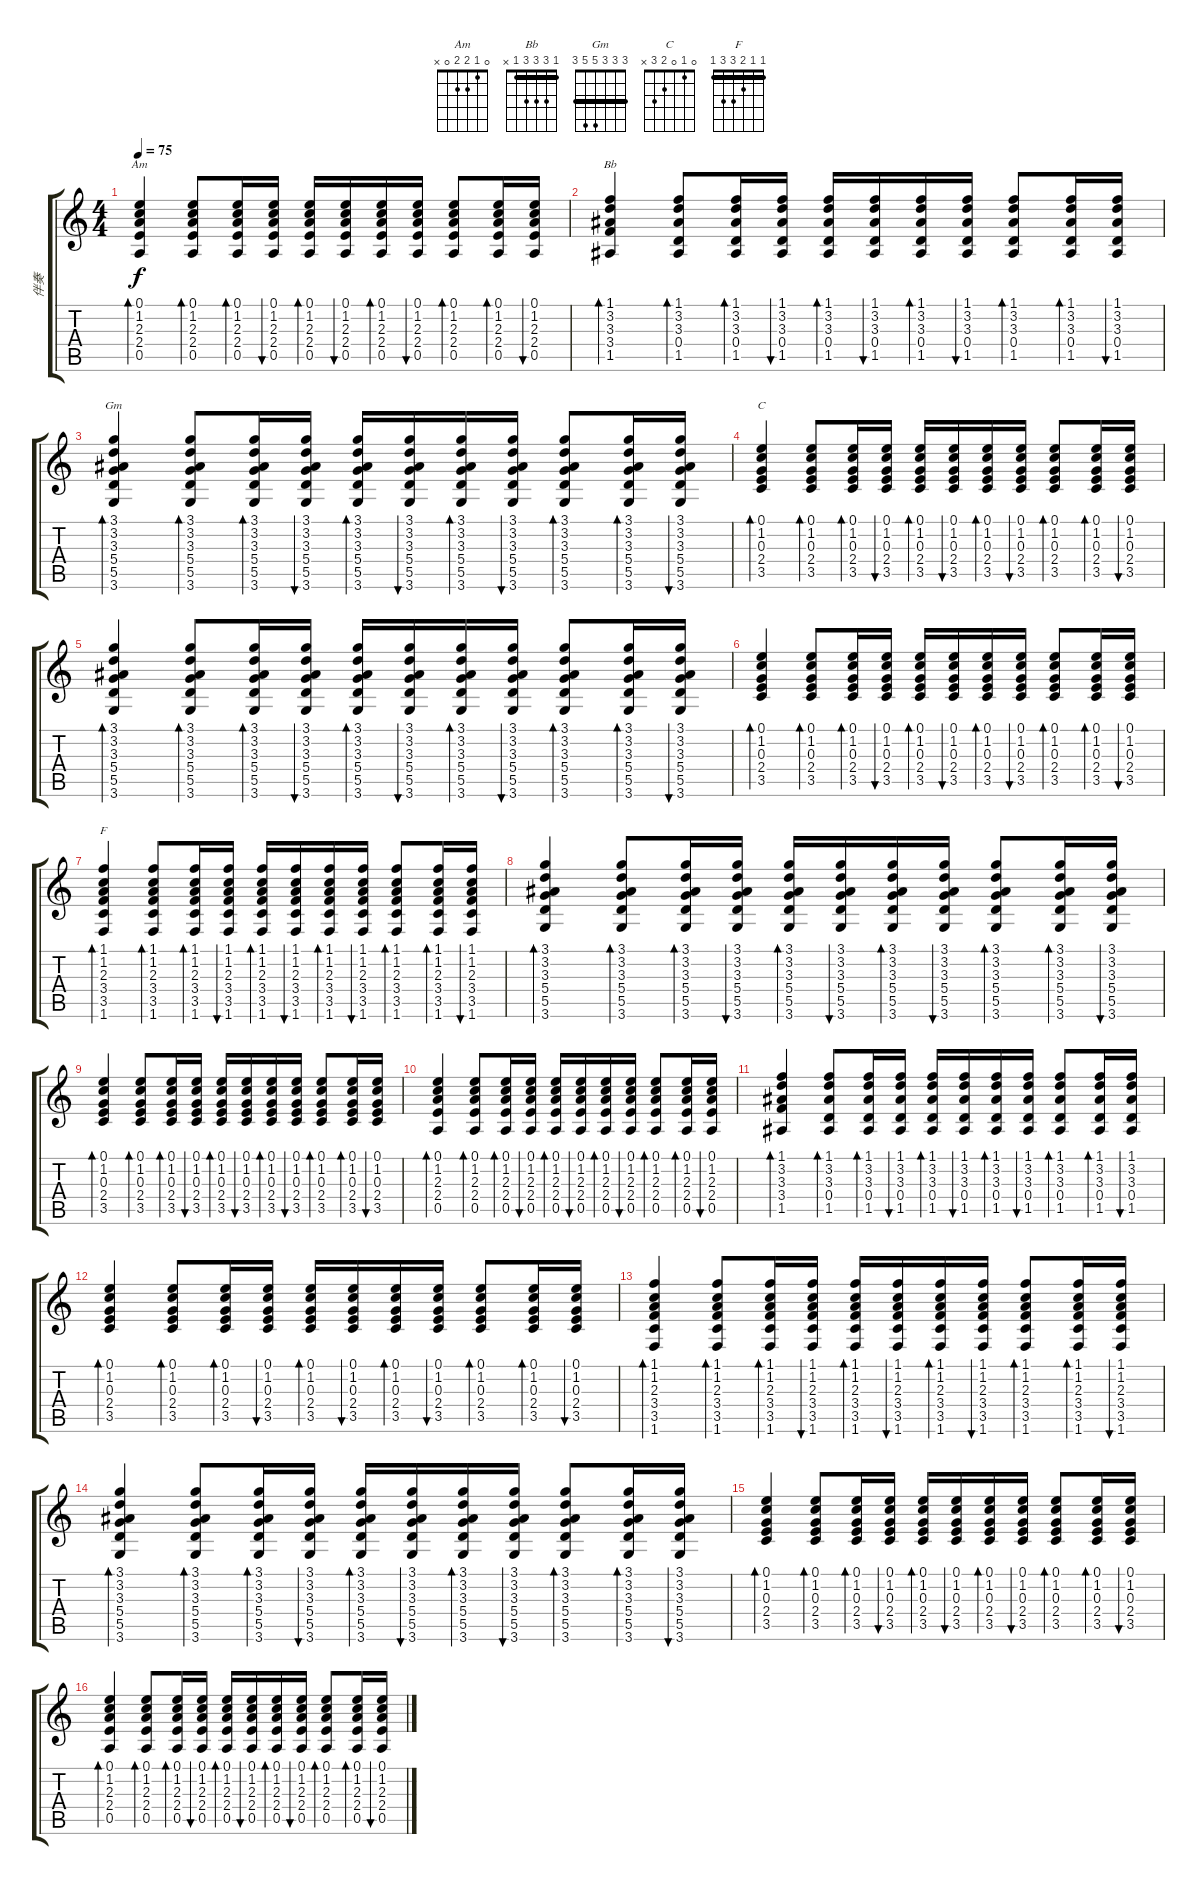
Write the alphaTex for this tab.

\track ("伴奏" "伴奏") {instrument acousticguitarsteel}
\staff {score tabs}
\tuning (E4 B3 G3 D3 A2 E2) {hide}
\chord ("Am" 0 1 2 2 0 x)
\chord ("Bb" 1 3 3 3 1 x) {barre 1}
\chord ("Gm" 3 3 3 5 5 3) {barre 3}
\chord ("C" 0 1 0 2 3 x)
\chord ("F" 1 1 2 3 3 1) {barre 1}
\ts (4 4)
\tempo 75
\clef g2
\ks c
(0.1 1.2 2.3 2.4 0.5).4{bd 30 ch "Am" dy f} (0.1 1.2 2.3 2.4 0.5).8{bd 30} (0.1 1.2 2.3 2.4 0.5).16{bd 30} (0.1 1.2 2.3 2.4 0.5).16{bu 30} (0.1 1.2 2.3 2.4 0.5).16{bd 30} (0.1 1.2 2.3 2.4 0.5).16{bu 30} (0.1 1.2 2.3 2.4 0.5).16{bd 30} (0.1 1.2 2.3 2.4 0.5).16{bu 30} (0.1 1.2 2.3 2.4 0.5).8{bd 30} (0.1 1.2 2.3 2.4 0.5).16{bd 30} (0.1 1.2 2.3 2.4 0.5).16{bu 30} |
(1.1 3.2 3.3 3.4 1.5).4{bd 30 ch "Bb"} (1.1 3.2 3.3 0.4 1.5).8{bd 30} (1.1 3.2 3.3 0.4 1.5).16{bd 30} (1.1 3.2 3.3 0.4 1.5).16{bu 30} (1.1 3.2 3.3 0.4 1.5).16{bd 30} (1.1 3.2 3.3 0.4 1.5).16{bu 30} (1.1 3.2 3.3 0.4 1.5).16{bd 30} (1.1 3.2 3.3 0.4 1.5).16{bu 30} (1.1 3.2 3.3 0.4 1.5).8{bd 30} (1.1 3.2 3.3 0.4 1.5).16{bd 30} (1.1 3.2 3.3 0.4 1.5).16{bu 30} |
(3.1 3.2 3.3 5.4 5.5 3.6).4{bd 30 ch "Gm"} (3.1 3.2 3.3 5.4 5.5 3.6).8{bd 30} (3.1 3.2 3.3 5.4 5.5 3.6).16{bd 30} (3.1 3.2 3.3 5.4 5.5 3.6).16{bu 30} (3.1 3.2 3.3 5.4 5.5 3.6).16{bd 30} (3.1 3.2 3.3 5.4 5.5 3.6).16{bu 30} (3.1 3.2 3.3 5.4 5.5 3.6).16{bd 30} (3.1 3.2 3.3 5.4 5.5 3.6).16{bu 30} (3.1 3.2 3.3 5.4 5.5 3.6).8{bd 30} (3.1 3.2 3.3 5.4 5.5 3.6).16{bd 30} (3.1 3.2 3.3 5.4 5.5 3.6).16{bu 30} |
(0.1 1.2 0.3 2.4 3.5).4{bd 30 ch "C"} (0.1 1.2 0.3 2.4 3.5).8{bd 30} (0.1 1.2 0.3 2.4 3.5).16{bd 30} (0.1 1.2 0.3 2.4 3.5).16{bu 30} (0.1 1.2 0.3 2.4 3.5).16{bd 30} (0.1 1.2 0.3 2.4 3.5).16{bu 30} (0.1 1.2 0.3 2.4 3.5).16{bd 30} (0.1 1.2 0.3 2.4 3.5).16{bu 30} (0.1 1.2 0.3 2.4 3.5).8{bd 30} (0.1 1.2 0.3 2.4 3.5).16{bd 30} (0.1 1.2 0.3 2.4 3.5).16{bu 30} |
(3.1 3.2 3.3 5.4 5.5 3.6).4{bd 30} (3.1 3.2 3.3 5.4 5.5 3.6).8{bd 30} (3.1 3.2 3.3 5.4 5.5 3.6).16{bd 30} (3.1 3.2 3.3 5.4 5.5 3.6).16{bu 30} (3.1 3.2 3.3 5.4 5.5 3.6).16{bd 30} (3.1 3.2 3.3 5.4 5.5 3.6).16{bu 30} (3.1 3.2 3.3 5.4 5.5 3.6).16{bd 30} (3.1 3.2 3.3 5.4 5.5 3.6).16{bu 30} (3.1 3.2 3.3 5.4 5.5 3.6).8{bd 30} (3.1 3.2 3.3 5.4 5.5 3.6).16{bd 30} (3.1 3.2 3.3 5.4 5.5 3.6).16{bu 30} |
(0.1 1.2 0.3 2.4 3.5).4{bd 30} (0.1 1.2 0.3 2.4 3.5).8{bd 30} (0.1 1.2 0.3 2.4 3.5).16{bd 30} (0.1 1.2 0.3 2.4 3.5).16{bu 30} (0.1 1.2 0.3 2.4 3.5).16{bd 30} (0.1 1.2 0.3 2.4 3.5).16{bu 30} (0.1 1.2 0.3 2.4 3.5).16{bd 30} (0.1 1.2 0.3 2.4 3.5).16{bu 30} (0.1 1.2 0.3 2.4 3.5).8{bd 30} (0.1 1.2 0.3 2.4 3.5).16{bd 30} (0.1 1.2 0.3 2.4 3.5).16{bu 30} |
(1.1 1.2 2.3 3.4 3.5 1.6).4{bd 30 ch "F"} (1.1 1.2 2.3 3.4 3.5 1.6).8{bd 30} (1.1 1.2 2.3 3.4 3.5 1.6).16{bd 30} (1.1 1.2 2.3 3.4 3.5 1.6).16{bu 30} (1.1 1.2 2.3 3.4 3.5 1.6).16{bd 30} (1.1 1.2 2.3 3.4 3.5 1.6).16{bu 30} (1.1 1.2 2.3 3.4 3.5 1.6).16{bd 30} (1.1 1.2 2.3 3.4 3.5 1.6).16{bu 30} (1.1 1.2 2.3 3.4 3.5 1.6).8{bd 30} (1.1 1.2 2.3 3.4 3.5 1.6).16{bd 30} (1.1 1.2 2.3 3.4 3.5 1.6).16{bu 30} |
(3.1 3.2 3.3 5.4 5.5 3.6).4{bd 30} (3.1 3.2 3.3 5.4 5.5 3.6).8{bd 30} (3.1 3.2 3.3 5.4 5.5 3.6).16{bd 30} (3.1 3.2 3.3 5.4 5.5 3.6).16{bu 30} (3.1 3.2 3.3 5.4 5.5 3.6).16{bd 30} (3.1 3.2 3.3 5.4 5.5 3.6).16{bu 30} (3.1 3.2 3.3 5.4 5.5 3.6).16{bd 30} (3.1 3.2 3.3 5.4 5.5 3.6).16{bu 30} (3.1 3.2 3.3 5.4 5.5 3.6).8{bd 30} (3.1 3.2 3.3 5.4 5.5 3.6).16{bd 30} (3.1 3.2 3.3 5.4 5.5 3.6).16{bu 30} |
(0.1 1.2 0.3 2.4 3.5).4{bd 30} (0.1 1.2 0.3 2.4 3.5).8{bd 30} (0.1 1.2 0.3 2.4 3.5).16{bd 30} (0.1 1.2 0.3 2.4 3.5).16{bu 30} (0.1 1.2 0.3 2.4 3.5).16{bd 30} (0.1 1.2 0.3 2.4 3.5).16{bu 30} (0.1 1.2 0.3 2.4 3.5).16{bd 30} (0.1 1.2 0.3 2.4 3.5).16{bu 30} (0.1 1.2 0.3 2.4 3.5).8{bd 30} (0.1 1.2 0.3 2.4 3.5).16{bd 30} (0.1 1.2 0.3 2.4 3.5).16{bu 30} |
(0.1 1.2 2.3 2.4 0.5).4{bd 30} (0.1 1.2 2.3 2.4 0.5).8{bd 30} (0.1 1.2 2.3 2.4 0.5).16{bd 30} (0.1 1.2 2.3 2.4 0.5).16{bu 30} (0.1 1.2 2.3 2.4 0.5).16{bd 30} (0.1 1.2 2.3 2.4 0.5).16{bu 30} (0.1 1.2 2.3 2.4 0.5).16{bd 30} (0.1 1.2 2.3 2.4 0.5).16{bu 30} (0.1 1.2 2.3 2.4 0.5).8{bd 30} (0.1 1.2 2.3 2.4 0.5).16{bd 30} (0.1 1.2 2.3 2.4 0.5).16{bu 30} |
(1.1 3.2 3.3 3.4 1.5).4{bd 30} (1.1 3.2 3.3 0.4 1.5).8{bd 30} (1.1 3.2 3.3 0.4 1.5).16{bd 30} (1.1 3.2 3.3 0.4 1.5).16{bu 30} (1.1 3.2 3.3 0.4 1.5).16{bd 30} (1.1 3.2 3.3 0.4 1.5).16{bu 30} (1.1 3.2 3.3 0.4 1.5).16{bd 30} (1.1 3.2 3.3 0.4 1.5).16{bu 30} (1.1 3.2 3.3 0.4 1.5).8{bd 30} (1.1 3.2 3.3 0.4 1.5).16{bd 30} (1.1 3.2 3.3 0.4 1.5).16{bu 30} |
(0.1 1.2 0.3 2.4 3.5).4{bd 30} (0.1 1.2 0.3 2.4 3.5).8{bd 30} (0.1 1.2 0.3 2.4 3.5).16{bd 30} (0.1 1.2 0.3 2.4 3.5).16{bu 30} (0.1 1.2 0.3 2.4 3.5).16{bd 30} (0.1 1.2 0.3 2.4 3.5).16{bu 30} (0.1 1.2 0.3 2.4 3.5).16{bd 30} (0.1 1.2 0.3 2.4 3.5).16{bu 30} (0.1 1.2 0.3 2.4 3.5).8{bd 30} (0.1 1.2 0.3 2.4 3.5).16{bd 30} (0.1 1.2 0.3 2.4 3.5).16{bu 30} |
(1.1 1.2 2.3 3.4 3.5 1.6).4{bd 30} (1.1 1.2 2.3 3.4 3.5 1.6).8{bd 30} (1.1 1.2 2.3 3.4 3.5 1.6).16{bd 30} (1.1 1.2 2.3 3.4 3.5 1.6).16{bu 30} (1.1 1.2 2.3 3.4 3.5 1.6).16{bd 30} (1.1 1.2 2.3 3.4 3.5 1.6).16{bu 30} (1.1 1.2 2.3 3.4 3.5 1.6).16{bd 30} (1.1 1.2 2.3 3.4 3.5 1.6).16{bu 30} (1.1 1.2 2.3 3.4 3.5 1.6).8{bd 30} (1.1 1.2 2.3 3.4 3.5 1.6).16{bd 30} (1.1 1.2 2.3 3.4 3.5 1.6).16{bu 30} |
(3.1 3.2 3.3 5.4 5.5 3.6).4{bd 30} (3.1 3.2 3.3 5.4 5.5 3.6).8{bd 30} (3.1 3.2 3.3 5.4 5.5 3.6).16{bd 30} (3.1 3.2 3.3 5.4 5.5 3.6).16{bu 30} (3.1 3.2 3.3 5.4 5.5 3.6).16{bd 30} (3.1 3.2 3.3 5.4 5.5 3.6).16{bu 30} (3.1 3.2 3.3 5.4 5.5 3.6).16{bd 30} (3.1 3.2 3.3 5.4 5.5 3.6).16{bu 30} (3.1 3.2 3.3 5.4 5.5 3.6).8{bd 30} (3.1 3.2 3.3 5.4 5.5 3.6).16{bd 30} (3.1 3.2 3.3 5.4 5.5 3.6).16{bu 30} |
(0.1 1.2 0.3 2.4 3.5).4{bd 30} (0.1 1.2 0.3 2.4 3.5).8{bd 30} (0.1 1.2 0.3 2.4 3.5).16{bd 30} (0.1 1.2 0.3 2.4 3.5).16{bu 30} (0.1 1.2 0.3 2.4 3.5).16{bd 30} (0.1 1.2 0.3 2.4 3.5).16{bu 30} (0.1 1.2 0.3 2.4 3.5).16{bd 30} (0.1 1.2 0.3 2.4 3.5).16{bu 30} (0.1 1.2 0.3 2.4 3.5).8{bd 30} (0.1 1.2 0.3 2.4 3.5).16{bd 30} (0.1 1.2 0.3 2.4 3.5).16{bu 30} |
(0.1 1.2 2.3 2.4 0.5).4{bd 30} (0.1 1.2 2.3 2.4 0.5).8{bd 30} (0.1 1.2 2.3 2.4 0.5).16{bd 30} (0.1 1.2 2.3 2.4 0.5).16{bu 30} (0.1 1.2 2.3 2.4 0.5).16{bd 30} (0.1 1.2 2.3 2.4 0.5).16{bu 30} (0.1 1.2 2.3 2.4 0.5).16{bd 30} (0.1 1.2 2.3 2.4 0.5).16{bu 30} (0.1 1.2 2.3 2.4 0.5).8{bd 30} (0.1 1.2 2.3 2.4 0.5).16{bd 30} (0.1 1.2 2.3 2.4 0.5).16{bu 30}
